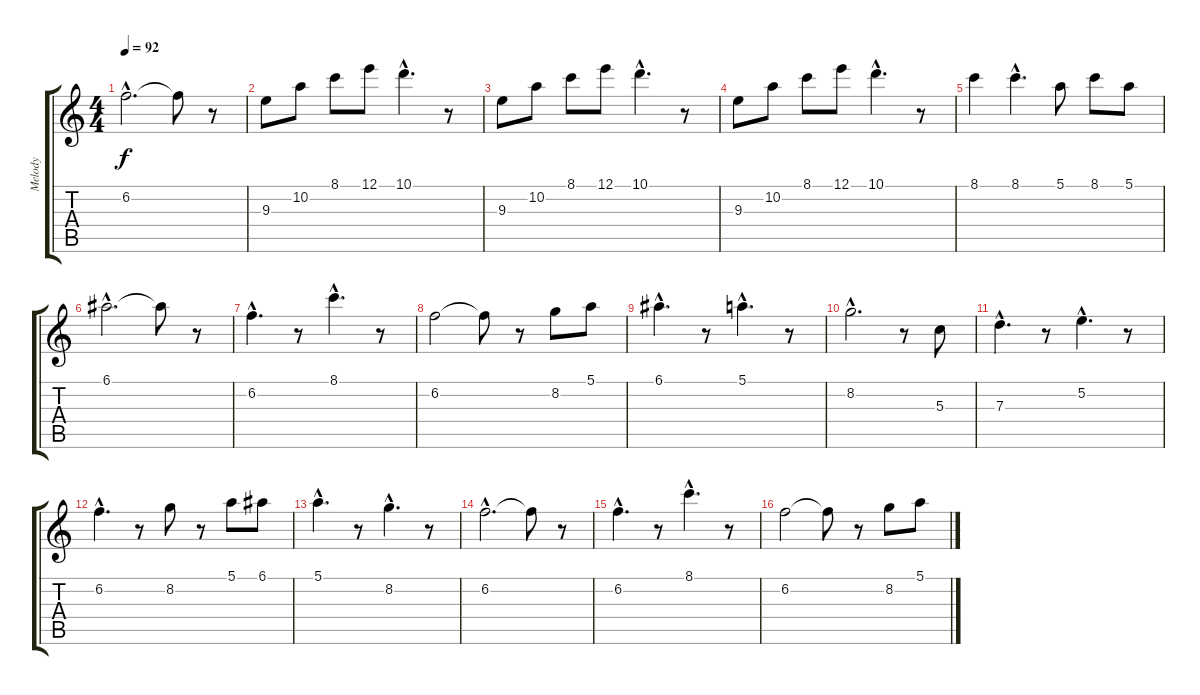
\track ("Melody" "Melody") {instrument acousticguitarsteel}
\staff {score tabs}
\tuning (E4 B3 G3 D3 A2 E2) {hide}
\ts (4 4)
\tempo 92
\clef g2
\ks c
6.2{hac}.2{d dy f} 6.2{t}.8 r.8 |
9.3.8 10.2.8 8.1.8 12.1.8 10.1{hac}.4{d} r.8 |
9.3.8 10.2.8 8.1.8 12.1.8 10.1{hac}.4{d} r.8 |
9.3.8 10.2.8 8.1.8 12.1.8 10.1{hac}.4{d} r.8 |
8.1.4 8.1{hac}.4{d} 5.1.8 8.1.8 5.1.8 |
6.1{hac}.2{d} 6.1{t}.8 r.8 |
6.2{hac}.4{d} r.8 8.1{hac}.4{d} r.8 |
6.2.2 6.2{t}.8 r.8 8.2.8 5.1.8 |
6.1{hac}.4{d} r.8 5.1{hac}.4{d} r.8 |
8.2{hac}.2{d} r.8 5.3.8 |
7.3{hac}.4{d} r.8 5.2{hac}.4{d} r.8 |
6.2{hac}.4{d} r.8 8.2.8 r.8 5.1.8 6.1.8 |
5.1{hac}.4{d} r.8 8.2{hac}.4{d} r.8 |
6.2{hac}.2{d} 6.2{t}.8 r.8 |
6.2{hac}.4{d} r.8 8.1{hac}.4{d} r.8 |
6.2.2 6.2{t}.8 r.8 8.2.8 5.1.8
